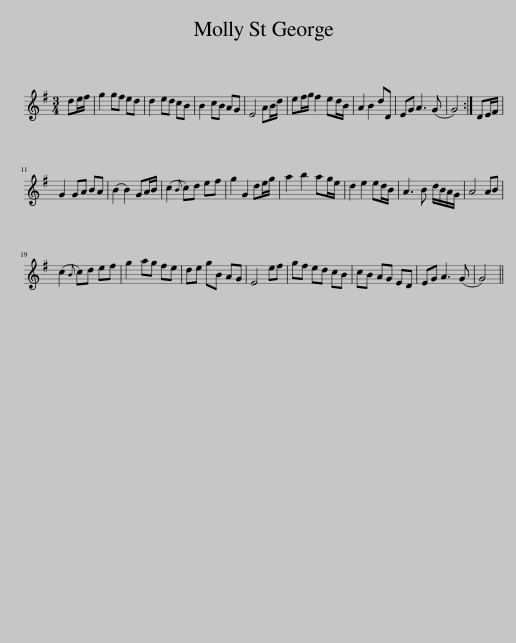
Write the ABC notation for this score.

X:1
L:1/8
M:3/4
I:linebreak $
K:G
V:1 treble
V:1
 de/f/ | g2 gf ed | d2 ed cB | B2 cB AG | E4 AB/d/ | %5
 ef/g/ f2 ed/B/ | A2 B2 dD | EG A3 (G | G4) :| DE/F/ |$ %10
 G2 GA BA | (B2 B2) GA/B/ | (c2{B} c)d ef | g2 G2 de/g/ | a2 b2 ag/e/ | %15
 d2 e2 ed/B/ | A3 B d/B/A/G/ | A4 AB |$ (c2{B} c)d ef | g2 ag fe | %20
 de gB AG | E4 ef | gf ed cB | cB AG ED | EG A3 (G | %25
 G4) || %26
